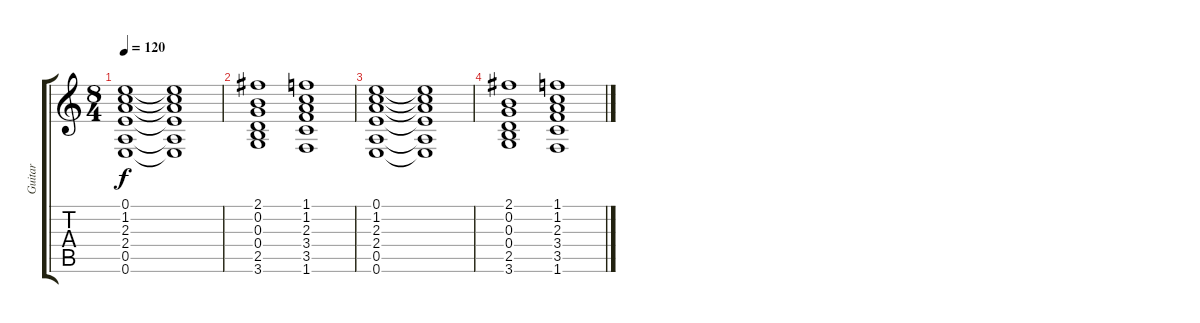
\track ("Guitar" "Guitar") {instrument fretlessbass}
\staff {score tabs}
\tuning (E4 B3 G3 D3 A2 E2) {hide}
\ts (8 4)
\tempo 120
\clef g2
\ks c
(0.1 1.2 2.3 2.4 0.5 0.6).1{dy f} (0.1{t} 1.2{t} 2.3{t} 2.4{t} 0.5{t} 0.6{t}).1 |
(2.1 0.2 0.3 0.4 2.5 3.6).1 (1.1 1.2 2.3 3.4 3.5 1.6).1 |
(0.1 1.2 2.3 2.4 0.5 0.6).1 (0.1{t} 1.2{t} 2.3{t} 2.4{t} 0.5{t} 0.6{t}).1 |
(2.1 0.2 0.3 0.4 2.5 3.6).1 (1.1 1.2 2.3 3.4 3.5 1.6).1
